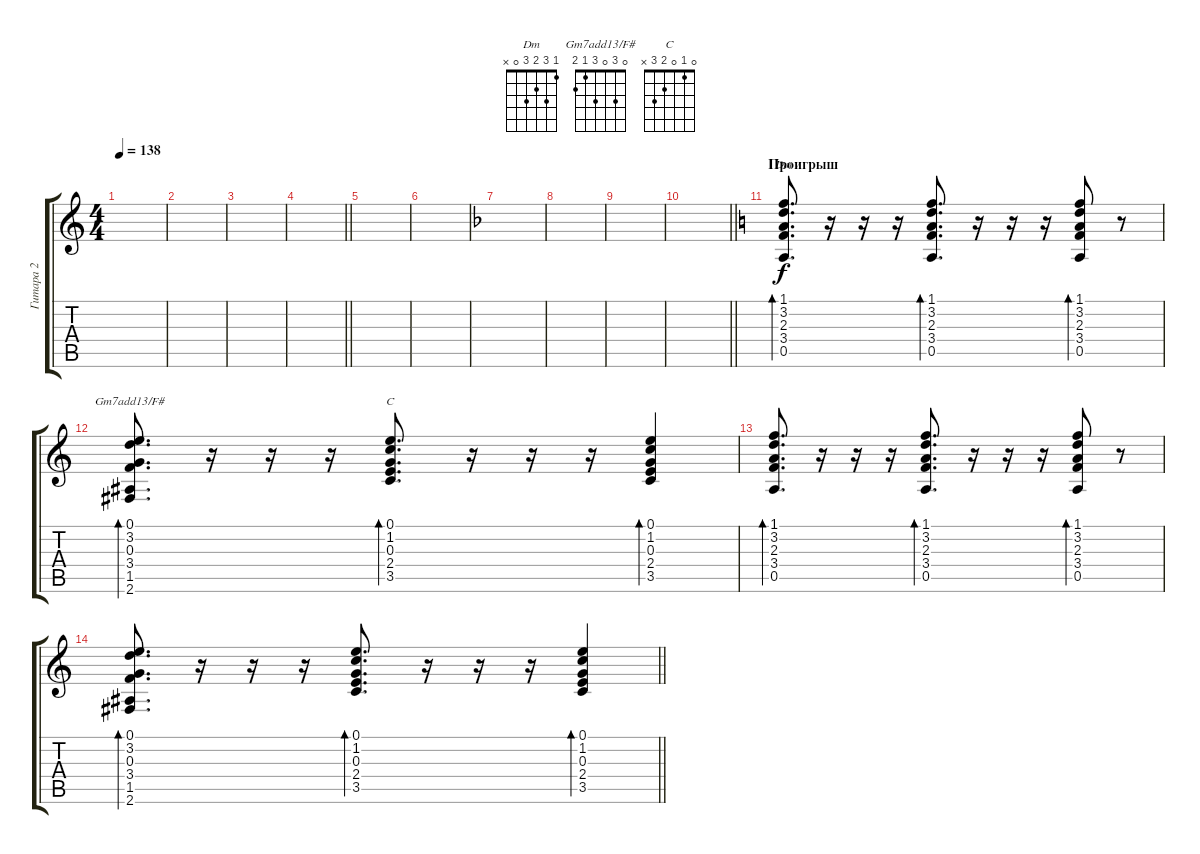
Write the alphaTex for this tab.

\track ("Гитара 2" "Гитара 2") {instrument acousticguitarsteel}
\staff {score tabs}
\tuning (E4 B3 G3 D3 A2 E2) {hide}
\chord ("Dm" 1 3 2 3 0 x)
\chord ("Gm7add13/F#" 0 3 0 3 1 2)
\chord ("C" 0 1 0 2 3 x)
\ts (4 4)
\tempo 138
\clef g2
\ks c
|
|
|
\barLineRight lightlight
|
|
|
\ks f
|
|
|
\barLineRight lightlight
|
\section ("" "Проигрыш")
\ks c
(1.1 3.2 2.3 3.4 0.5).8{d bd 30 ch "Dm"} r.16 r.16 r.16 (1.1 3.2 2.3 3.4 0.5).8{d bd 30} r.16 r.16 r.16 (1.1 3.2 2.3 3.4 0.5).8{bd 30} r.8 |
(0.1 3.2 0.3 3.4 1.5 2.6).8{d bd 30 ch "Gm7add13/F#"} r.16 r.16 r.16 (0.1 1.2 0.3 2.4 3.5).8{d bd 30 ch "C"} r.16 r.16 r.16 (0.1 1.2 0.3 2.4 3.5).4{bd 30} |
(1.1 3.2 2.3 3.4 0.5).8{d bd 30} r.16 r.16 r.16 (1.1 3.2 2.3 3.4 0.5).8{d bd 30} r.16 r.16 r.16 (1.1 3.2 2.3 3.4 0.5).8{bd 30} r.8 |
\barLineRight lightlight
(0.1 3.2 0.3 3.4 1.5 2.6).8{d bd 30} r.16 r.16 r.16 (0.1 1.2 0.3 2.4 3.5).8{d bd 30} r.16 r.16 r.16 (0.1 1.2 0.3 2.4 3.5).4{bd 30}
